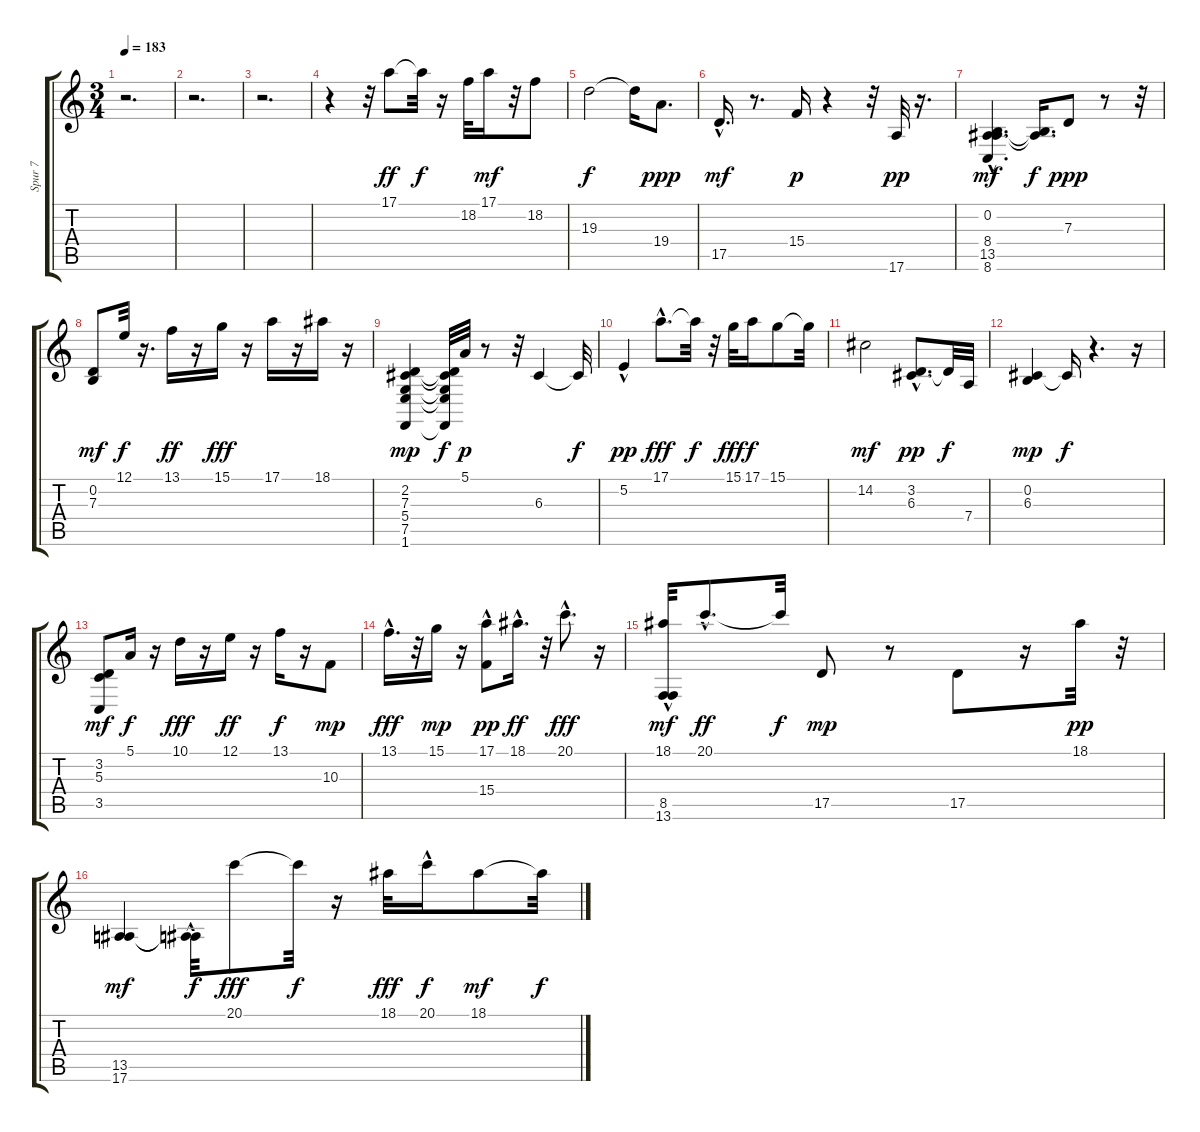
\track ("Spur 7" "Spur 7") {instrument brightacousticpiano}
\staff {score tabs}
\tuning (E4 B3 G3 D3 A2 E2) {hide}
\ts (3 4)
\tempo 183
\clef g2
\ks c
r.2{d dy ff} |
r.2{d} |
r.2{d} |
r.4 r.32 17.1.8 17.1{t}.32{dy f} r.16 18.2.32 17.1.16{dy mf} r.32 18.2.8 |
19.3.2{dy f} 19.3{t}.16 19.4.8{d dy ppp} |
17.5{hac}.16{d dy mf} r.8{d} 15.4.16{dy p} r.4 r.32 17.6.32{dy pp} r.16{d} |
(0.2{hac} 8.4{hac} 13.5 8.6{hac}).4{d dy mf} (0.2{t} 8.4{t}).16{d dy f} 7.3.8{dy ppp} r.8 r.32 |
(0.2 7.3).8{dy mf} 12.1.32{dy f} r.16{d} 13.1.16{dy ff} r.16 15.1.16{dy fff} r.16 17.1.16 r.16 18.1.16 r.16 |
(2.2 7.3 5.4 7.5 1.6).4{dy mp} (2.2{t} 7.3{t} 5.4{t} 7.5{t} 1.6{t}).32{dy f} 5.1.32{dy p} r.8 r.32 6.3.4 6.3{t}.32{dy f} |
5.2{hac}.4{dy pp} 17.1{hac}.8{d dy fff} 17.1{t}.32{dy f} r.32 15.1.32{dy fff} 17.1.16{dy f} 15.1.8 15.1{t}.32 |
14.2.2{dy mf} (3.2{hac} 6.3).8{d dy pp} 3.2{t}.32{dy f} 7.4.32 |
(0.2 6.3).4{dy mp} 6.3{t}.16{dy f} r.4{d} r.16 |
(3.2 5.3 3.5).8{dy mf} 5.1.16{dy f} r.16 10.1.16{dy fff} r.16 12.1.16{dy ff} r.16 13.1.16{dy f} r.16 10.3.8{dy mp} |
13.1{hac}.16{d dy fff} r.32 15.1.16{dy mp} r.16 (17.1{hac} 15.4).8{dy pp} 18.1{hac}.16{d dy ff} r.32 20.1{hac}.8{d dy fff} r.16 |
(18.1 8.5 13.6{hac}).32{dy mf} 20.1{hac}.8{d dy ff} 20.1{t}.32{dy f} 17.5.8{dy mp} r.8 17.5.8 r.16 18.1.32{dy pp} r.32 |
(13.5 17.6).4{dy mf} (13.5{hac t} 17.6{hac t}).32{dy f} 20.1.8{dy fff} 20.1{t}.32{dy f} r.16 18.1.32{dy fff} 20.1{hac}.16{dy f} 18.1.8{dy mf} 18.1{t}.32{dy f}
